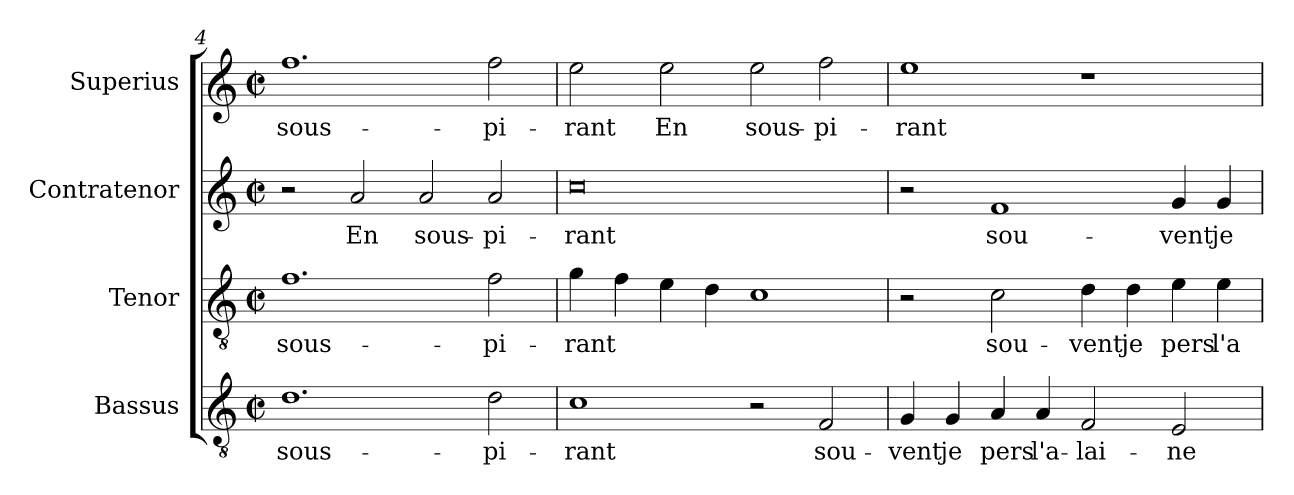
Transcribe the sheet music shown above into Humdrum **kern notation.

**kern	**text	**kern	**text	**kern	**text	**kern	**text
*part4	*part4	*part3	*part3	*part2	*part2	*part1	*part1
*staff4	*staff4	*staff3	*staff3	*staff2	*staff2	*staff1	*staff1
*I"Bassus	*	*I"Tenor	*	*I"Contratenor	*	*I"Superius	*
*	*	*I'T.	*	*	*	*I'S.	*
*clefGv2	*	*clefGv2	*	*clefG2	*	*clefG2	*
*k[]	*	*k[]	*	*k[]	*	*k[]	*
*C:	*	*C:	*	*C:	*	*C:	*
*M2/2	*	*M2/2	*	*M2/2	*	*M2/2	*
*met(c|)	*	*met(c|)	*	*met(c|)	*	*met(c|)	*
=4	=4	=4	=4	=4	=4	=4	=4
1.d\	sous-	1.f\	sous-	2r	.	1.ff\	sous-
.	.	.	.	2a/	En	.	.
.	.	.	.	2a/	sous-	.	.
2d\	-pi-	2f\	-pi-	2a/	-pi-	2ff\	-pi-
=5	=5	=5	=5	=5	=5	=5	=5
1c\	-rant	4g\	-rant	0cc\	-rant	2ee\	-rant
.	.	4f\	.	.	.	.	.
.	.	4e\	.	.	.	2ee\	En
.	.	4d\	.	.	.	.	.
2r	.	1c\	.	.	.	2ee\	sous-
2F/	sou-	.	.	.	.	2ff\	-pi-
!!LO:LB:g=z
=6	=6	=6	=6	=6	=6	=6	=6
4G/	-vent	2r	.	2r	.	1ee\	-rant
4G/	je	.	.	.	.	.	.
4A/	pers	2c\	sou-	1f/	sou-	.	.
4A/	l'a-	.	.	.	.	.	.
2F/	-lai-	4d\	-vent	.	.	1r	.
.	.	4d\	je	.	.	.	.
2E/	-ne	4e\	pers	4g/	-vent	.	.
.	.	4e\	l'a-	4g/	je	.	.
=	=	=	=	=	=	=	=
*-	*-	*-	*-	*-	*-	*-	*-
